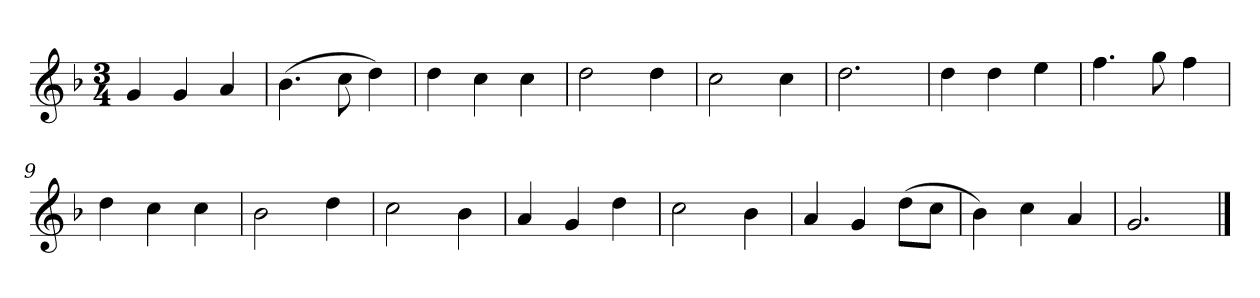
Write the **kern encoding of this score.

**kern
*part1
*staff1
*k[b-]
*M3/4
*MM120
=1
4g
4g
4a
=2
(4.b-
8cc
4dd)
=3
4dd
4cc
4cc
=4
2dd
4dd
=5
2cc
4cc
=6
2.dd
=7
4dd
4dd
4ee
=8
4.ff
8gg
4ff
=9
4dd
4cc
4cc
=10
2b-
4dd
=11
2cc
4b-
=12
4a
4g
4dd
=13
2cc
4b-
=14
4a
4g
(8ddL
8ccJ
=15
4b-)
4cc
4a
=16
2.g
==
*-
